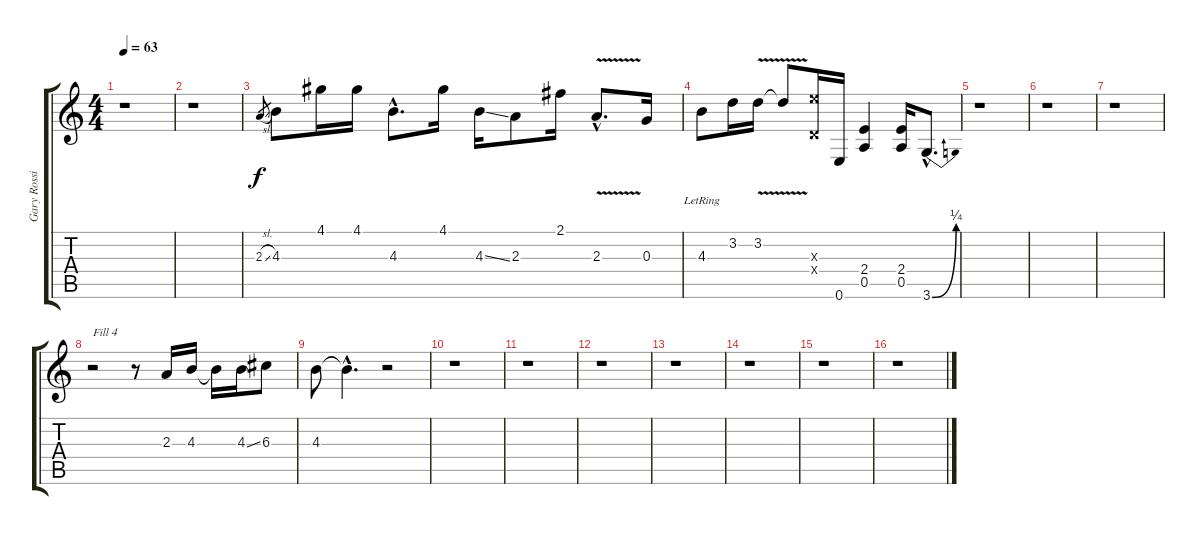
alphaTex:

\track ("Gary Rossington 2" "Gary Rossi") {instrument overdrivenguitar}
\staff {score tabs}
\tuning (E4 B3 G3 D3 A2 E2) {hide}
\ts (4 4)
\tempo 63
\clef g2
\ks c
r.1{dy mp} |
r.1 |
2.3{sl}.8{gr dy f} 4.3.8 4.1.16 4.1.16 4.3{hac}.8{d} 4.1.16 4.3{ss}.16 2.3.8 2.1.16 2.3{v hac}.8{d} 0.3.16 |
4.3{lr}.8 3.2.16 3.2{v}.16 3.2{v t}.8 (9.3{x} 0.4{x}).16 0.6.16 (2.4 0.5).4 (2.4 0.5).16 3.6{be (bend 0 0 60 1) hac}.8{d} |
r.1 |
r.1 |
r.1 |
r.2{txt "Fill 4"} r.8 2.3.16 4.3.16 4.3{t}.16 4.3{ss}.16 6.3.8 |
4.3.8 4.3{hac t}.4{d} r.2 |
r.1 |
r.1 |
r.1 |
r.1 |
r.1 |
r.1 |
r.1
